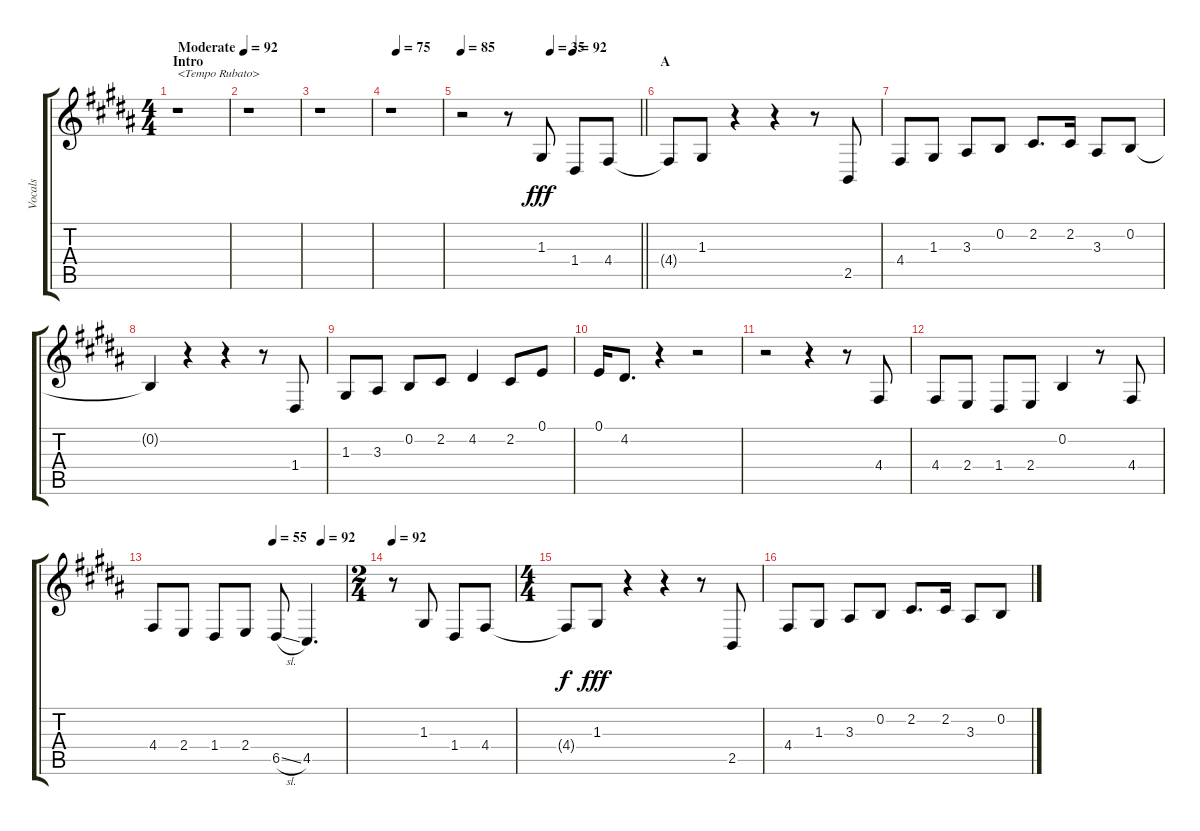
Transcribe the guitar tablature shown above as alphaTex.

\track ("Vocals" "Vocals") {instrument voiceoohs}
\staff {score tabs}
\tuning (E4 B3 G3 D3 A2 E2) {hide}
\ts (4 4)
\section ("" "Intro")
\tempo (92 "Moderate")
\clef g2
\ks b
r.1{txt "<Tempo Rubato>" dy fff instrument voiceoohs} |
r.1 |
r.1 |
\tempo (75 0.125)
r.1 |
\tempo (35 0.5)
\tempo (92 0.625)
\tempo 85
\barLineRight lightlight
r.2 r.8 1.3.8 1.4.8 4.4.8 |
\section ("" "A")
4.4{t}.8 1.3.8 r.4 r.4 r.8 2.5.8 |
4.4.8 1.3.8 3.3.8 0.2.8 2.2.8{d} 2.2.16 3.3.8 0.2.8 |
0.2{t}.4 r.4 r.4 r.8 1.4.8 |
1.3.8 3.3.8 0.2.8 2.2.8 4.2.4 2.2.8 0.1.8 |
0.1.16 4.2.8{d} r.4 r.2 |
r.2 r.4 r.8 4.4.8 |
4.4.8 2.4.8 1.4.8 2.4.8 0.2.4 r.8 4.4.8 |
\tempo (55 0.625)
\tempo (92 0.875)
4.4.8 2.4.8 1.4.8 2.4.8 6.5{sl}.8 4.5.4{d} |
\ts (2 4)
\tempo 92
r.8 1.3.8 1.4.8 4.4.8 |
\ts (4 4)
4.4{t}.8{dy f} 1.3.8{dy fff} r.4 r.4 r.8 2.5.8 |
4.4.8 1.3.8 3.3.8 0.2.8 2.2.8{d} 2.2.16 3.3.8 0.2.8
